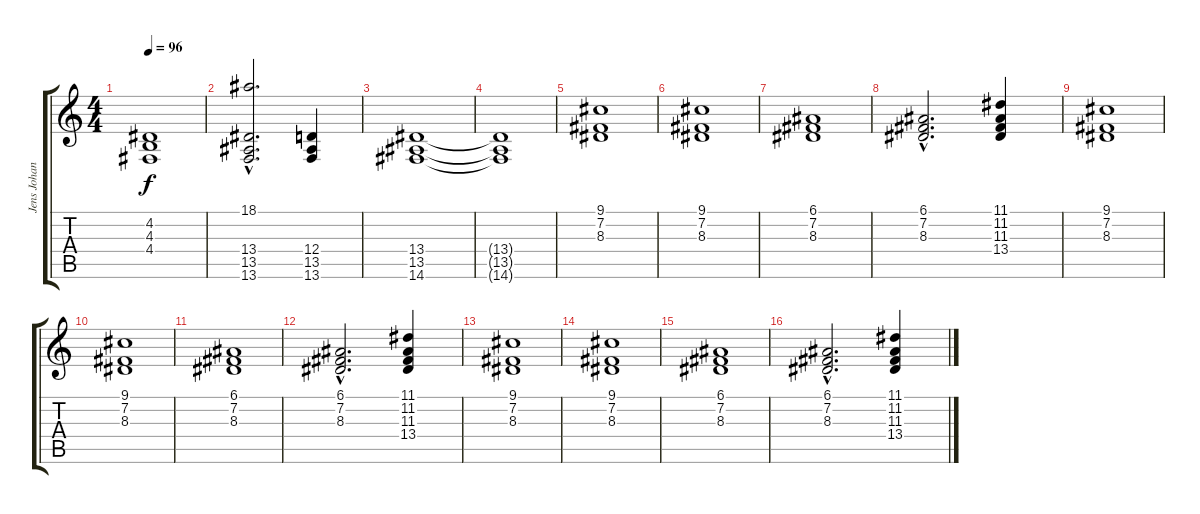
\track ("Jens Johansson" "Jens Johan") {instrument choiraahs}
\staff {score tabs}
\tuning (E4 B3 G3 D3 A2 E2) {hide}
\ts (4 4)
\tempo 96
\clef g2
\ks c
(4.2 4.3 4.4).1{dy f} |
(18.1 13.4{hac} 13.5{hac} 13.6{hac}).2{d} (12.4 13.5 13.6).4 |
(13.4 13.5 14.6).1 |
(13.4{t} 13.5{t} 14.6{t}).1 |
(9.1 7.2 8.3).1 |
(9.1 7.2 8.3).1 |
(6.1 7.2 8.3).1 |
(6.1{hac} 7.2{hac} 8.3{hac}).2{d} (11.1 11.2 11.3 13.4).4 |
(9.1 7.2 8.3).1 |
(9.1 7.2 8.3).1 |
(6.1 7.2 8.3).1 |
(6.1{hac} 7.2{hac} 8.3{hac}).2{d} (11.1 11.2 11.3 13.4).4 |
(9.1 7.2 8.3).1 |
(9.1 7.2 8.3).1 |
(6.1 7.2 8.3).1 |
(6.1{hac} 7.2{hac} 8.3{hac}).2{d} (11.1 11.2 11.3 13.4).4
